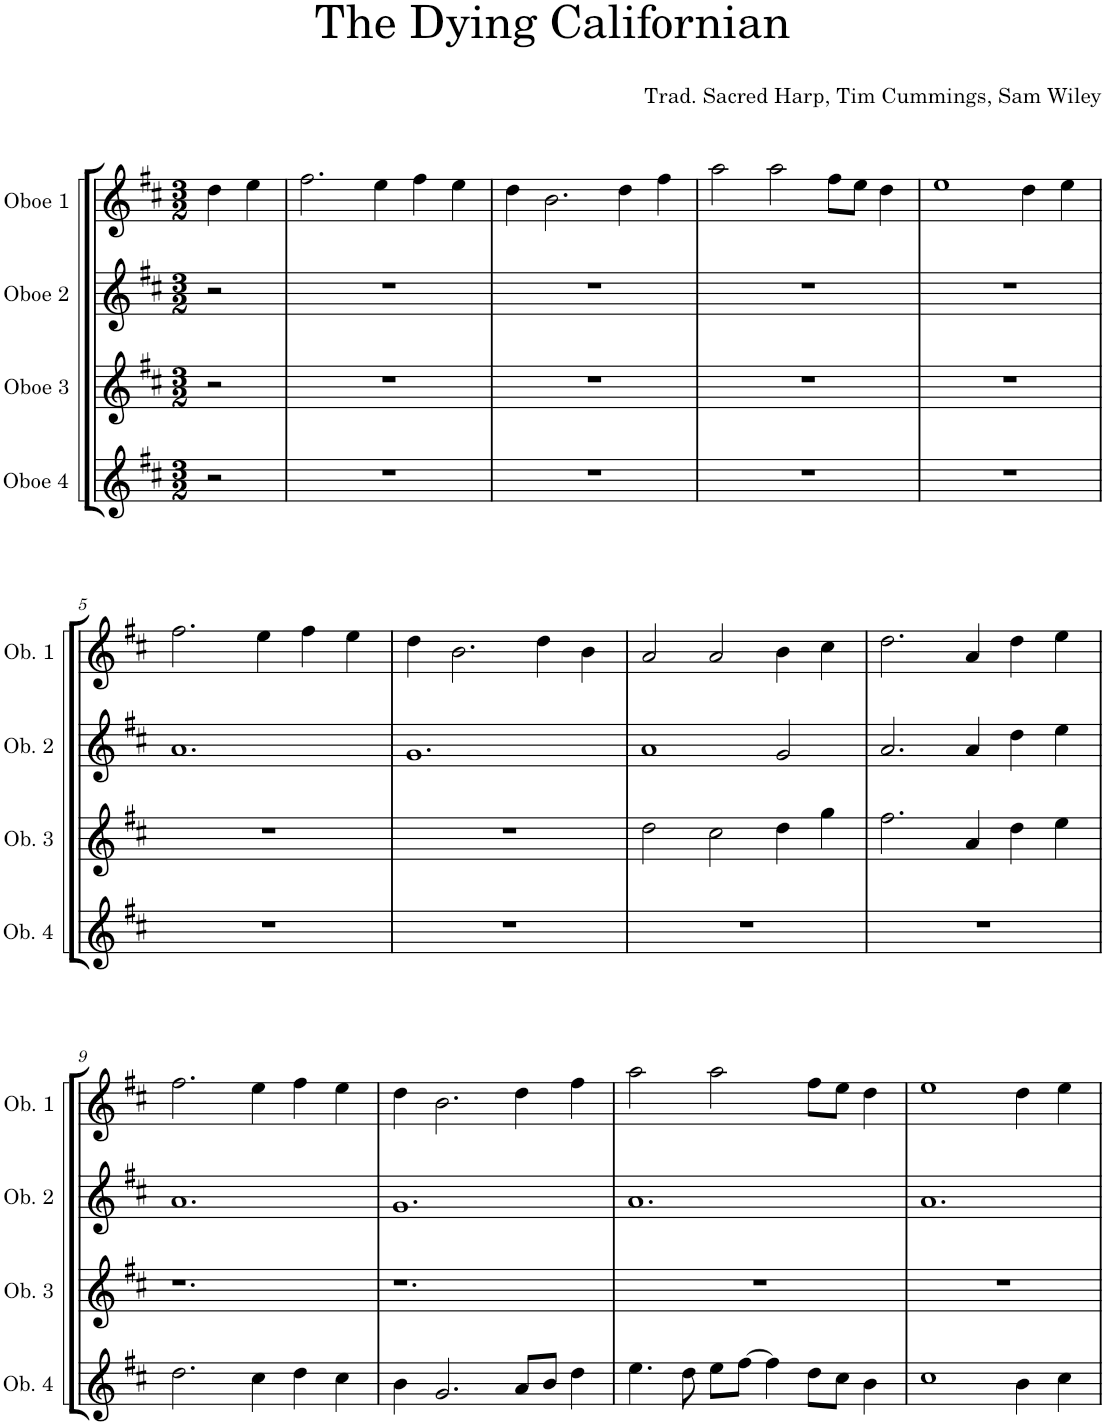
**kern	**kern	**kern	**kern
*part4	*part3	*part2	*part1
*staff4	*staff3	*staff2	*staff1
*I"Oboe 4	*I"Oboe 3	*I"Oboe 2	*I"Oboe 1
*I'Ob. 4	*I'Ob. 3	*I'Ob. 2	*I'Ob. 1
*clefG2	*clefG2	*clefG2	*clefG2
*k[f#c#]	*k[f#c#]	*k[f#c#]	*k[f#c#]
*M3/2	*M3/2	*M3/2	*M3/2
=	=	=	=
2r	2r	2r	4dd\
.	.	.	4ee\
=1	=1	=1	=1
1.r	1.r	1.r	2.ff#\
.	.	.	4ee\
.	.	.	4ff#\
.	.	.	4ee\
=2	=2	=2	=2
1.r	1.r	1.r	4dd\
.	.	.	2.b\
.	.	.	4dd\
.	.	.	4ff#\
=3	=3	=3	=3
1.r	1.r	1.r	2aa\
.	.	.	2aa\
.	.	.	8ff#\L
.	.	.	8ee\J
.	.	.	4dd\
=4	=4	=4	=4
1.r	1.r	1.r	1ee
.	.	.	4dd\
.	.	.	4ee\
!!LO:LB:g=z
=5	=5	=5	=5
1.r	1.r	1.a	2.ff#\
.	.	.	4ee\
.	.	.	4ff#\
.	.	.	4ee\
=6	=6	=6	=6
1.r	1.r	1.g	4dd\
.	.	.	2.b\
.	.	.	4dd\
.	.	.	4b\
=7	=7	=7	=7
1.r	2dd\	1a	2a/
.	2cc#\	.	2a/
.	4dd\	2g/	4b\
.	4gg\	.	4cc#\
=8	=8	=8	=8
1.r	2.ff#\	2.a/	2.dd\
.	4a/	4a/	4a/
.	4dd\	4dd\	4dd\
.	4ee\	4ee\	4ee\
!!LO:LB:g=z
=9	=9	=9	=9
2.dd\	1.r	1.a	2.ff#\
4cc#\	.	.	4ee\
4dd\	.	.	4ff#\
4cc#\	.	.	4ee\
=10	=10	=10	=10
4b\	1.r	1.g	4dd\
2.g/	.	.	2.b\
8a/L	.	.	4dd\
8b/J	.	.	.
4dd\	.	.	4ff#\
=11	=11	=11	=11
4.ee\	1.r	1.a	2aa\
8dd\	.	.	.
8ee\L	.	.	2aa\
[8ff#\J	.	.	.
4ff#\]	.	.	.
8dd\L	.	.	8ff#\L
8cc#\J	.	.	8ee\J
4b\	.	.	4dd\
=12	=12	=12	=12
1cc#	1.r	1.a	1ee
4b\	.	.	4dd\
4cc#\	.	.	4ee\
=	=	=	=
*-	*-	*-	*-
